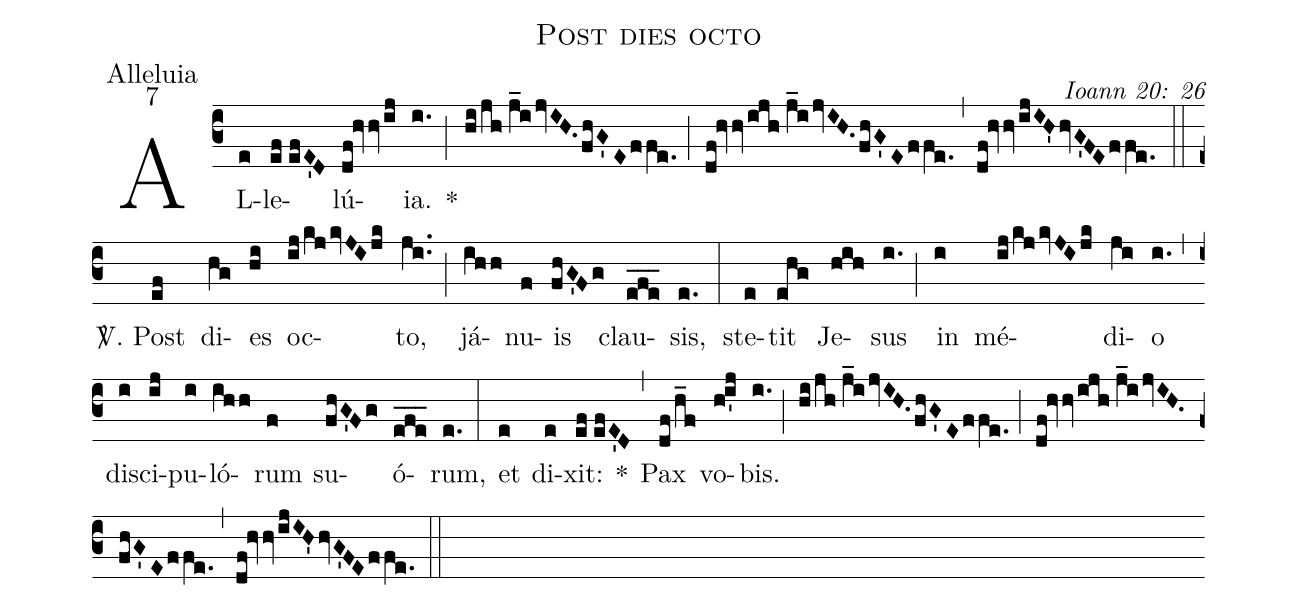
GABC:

name: Post dies octo;
office-part: Alleluia;
mode: 7;
commentary: Ioann 20: 26;
%%
(c3) AL(e)le(ef//efE'D)lú(df!hvv/ij)ia.(i.) *(;) (hi/jh//j_i/jvIH./fhG'E/ffe.) (;) (df!hvv/ijh//j_i/jvIH./fhG'E/ffe.) (,) (df!hvv/ijIH'/hvG'FE/ffe.) (::)
<sp>V/</sp>. Post(ef) di(hg)es(hi) oc(ij/kj/kvJI/jk)to,(ji..) (;) já(ihh)nu(f)is(fhG'Fg) clau(efe___)sis,(e.) (:)
ste(e)tit(ehg) Je(hih)sus(i.) (;) in(i) mé(ij/kj/kvJI/jk)di(ji)o(i.) (,) di(i)sci(ij)pu(i)ló(ihh)rum(f) su(fhG'Fg)ó(efe___)rum,(e.) (:)
et(e) di(e)xit:(ef//efE'D) *(,) Pax(df/h_f) vo(h!i'j)bis.(i.) (;) (hi/jh//j_i/jvIH./fhG'E/ffe.) (;) (df!hvv/ijh//j_i/jvIH./fhG'E/ffe.) (,) (df!hvv/ijIH'/hvG'FE/ffe.) (::)
